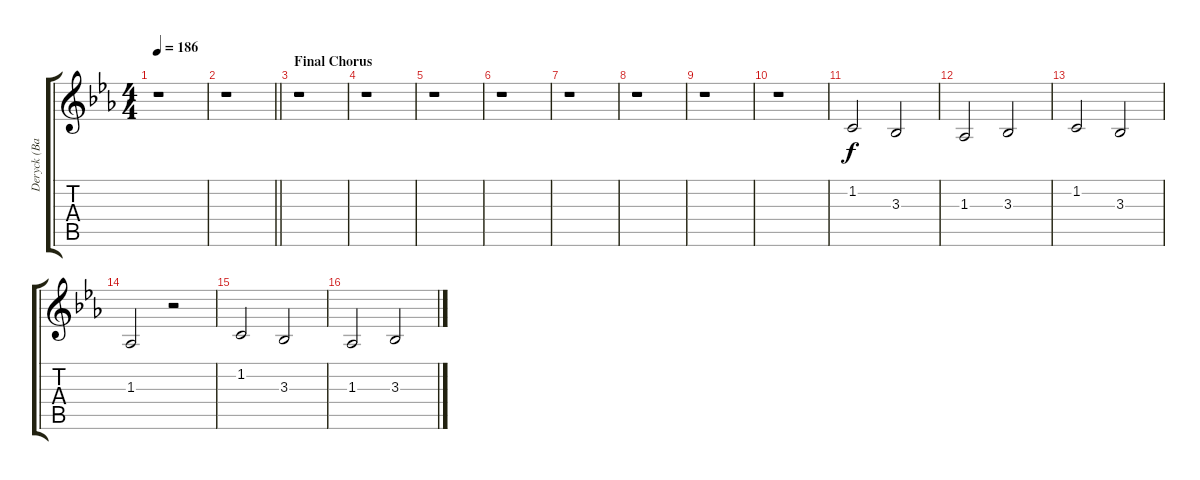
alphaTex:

\track ("Deryck (Backing Vocals)" "Deryck (Ba") {instrument lead2sawtooth}
\staff {score tabs}
\tuning (E4 B3 G3 D3 A2 E2) {hide}
\ts (4 4)
\tempo 186
\clef g2
\ks eb
r.1{dy f} |
\barLineRight lightlight
r.1 |
\section ("" "Final Chorus")
r.1 |
r.1 |
r.1 |
r.1 |
r.1 |
r.1 |
r.1 |
r.1 |
1.2.2 3.3.2 |
1.3.2 3.3.2 |
1.2.2 3.3.2 |
1.3.2 r.2 |
1.2.2 3.3.2 |
1.3.2 3.3.2
